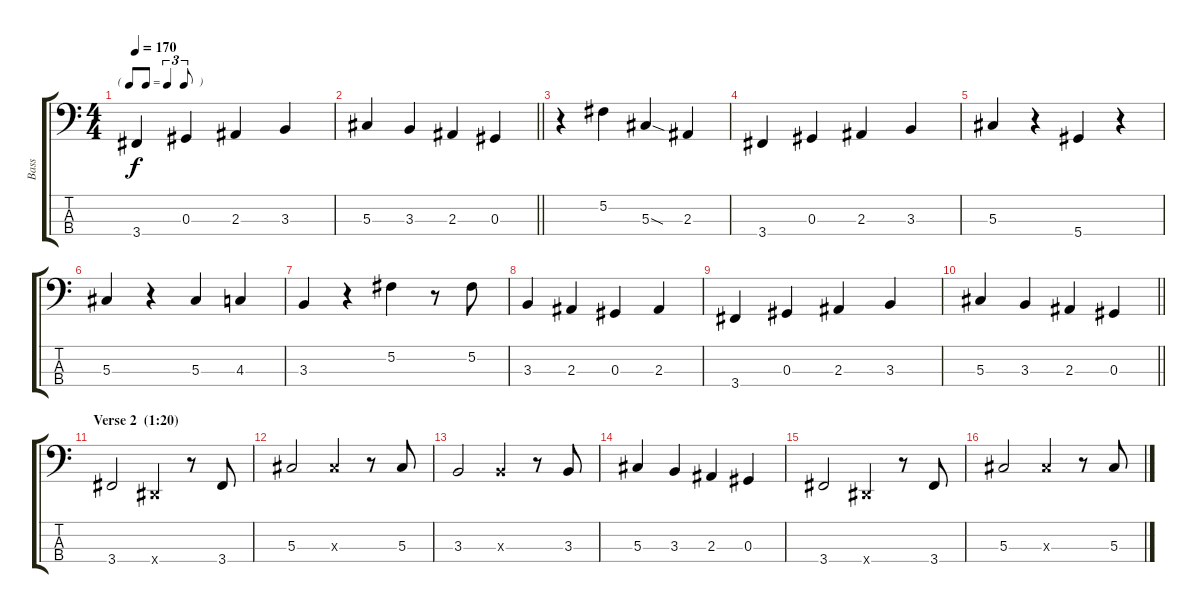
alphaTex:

\track ("Bass" "Bass") {instrument electricbasspick}
\staff {score tabs}
\tuning (Gb2 Db2 Ab1 Eb1) {hide}
\ts (4 4)
\tf triplet8th
\tempo 170
\clef f4
\ks c
3.4.4{dy f} 0.3.4 2.3.4 3.3.4 |
\barLineRight lightlight
5.3.4 3.3.4 2.3.4 0.3.4 |
r.4 5.2.4 5.3{sod}.4 2.3.4 |
3.4.4 0.3.4 2.3.4 3.3.4 |
5.3.4 r.4 5.4.4 r.4 |
5.3.4 r.4 5.3.4 4.3.4 |
3.3.4 r.4 5.2.4 r.8 5.2.8 |
3.3.4 2.3.4 0.3.4 2.3.4 |
3.4.4 0.3.4 2.3.4 3.3.4 |
\barLineRight lightlight
5.3.4 3.3.4 2.3.4 0.3.4 |
\section ("" "Verse 2  (1:20)")
3.4.2 0.4{x}.4 r.8 3.4.8 |
5.3.2 5.3{x}.4 r.8 5.3.8 |
3.3.2 3.3{x}.4 r.8 3.3.8 |
5.3.4 3.3.4 2.3.4 0.3.4 |
3.4.2 0.4{x}.4 r.8 3.4.8 |
5.3.2 5.3{x}.4 r.8 5.3.8
